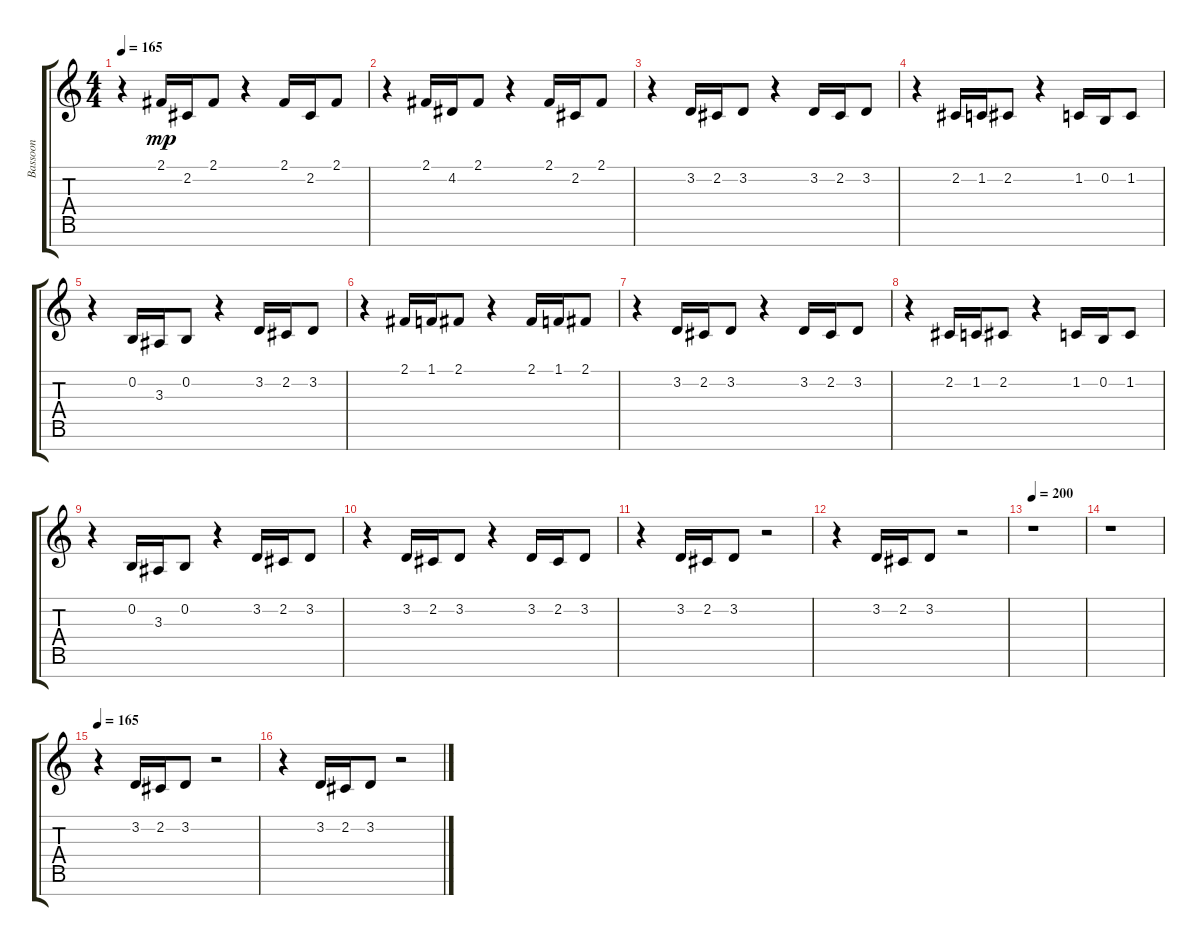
\track ("Bassoon" "Bassoon") {instrument bassoon}
\staff {score tabs}
\tuning (E4 B3 G3 D3 A2 E2 B1) {hide}
\ts (4 4)
\tempo 165
\clef g2
\ks c
r.4{dy mp} 2.1.16 2.2.16 2.1.8 r.4 2.1.16 2.2.16 2.1.8 |
r.4 2.1.16 4.2.16 2.1.8 r.4 2.1.16 2.2.16 2.1.8 |
r.4 3.2.16 2.2.16 3.2.8 r.4 3.2.16 2.2.16 3.2.8 |
r.4 2.2.16 1.2.16 2.2.8 r.4 1.2.16 0.2.16 1.2.8 |
r.4 0.2.16 3.3.16 0.2.8 r.4 3.2.16 2.2.16 3.2.8 |
r.4 2.1.16 1.1.16 2.1.8 r.4 2.1.16 1.1.16 2.1.8 |
r.4 3.2.16 2.2.16 3.2.8 r.4 3.2.16 2.2.16 3.2.8 |
r.4 2.2.16 1.2.16 2.2.8 r.4 1.2.16 0.2.16 1.2.8 |
r.4 0.2.16 3.3.16 0.2.8 r.4 3.2.16 2.2.16 3.2.8 |
r.4 3.2.16 2.2.16 3.2.8 r.4 3.2.16 2.2.16 3.2.8 |
r.4 3.2.16 2.2.16 3.2.8 r.2 |
r.4 3.2.16 2.2.16 3.2.8 r.2 |
\tempo 200
r.1 |
r.1 |
\tempo 165
r.4 3.2.16 2.2.16 3.2.8 r.2 |
r.4 3.2.16 2.2.16 3.2.8 r.2
